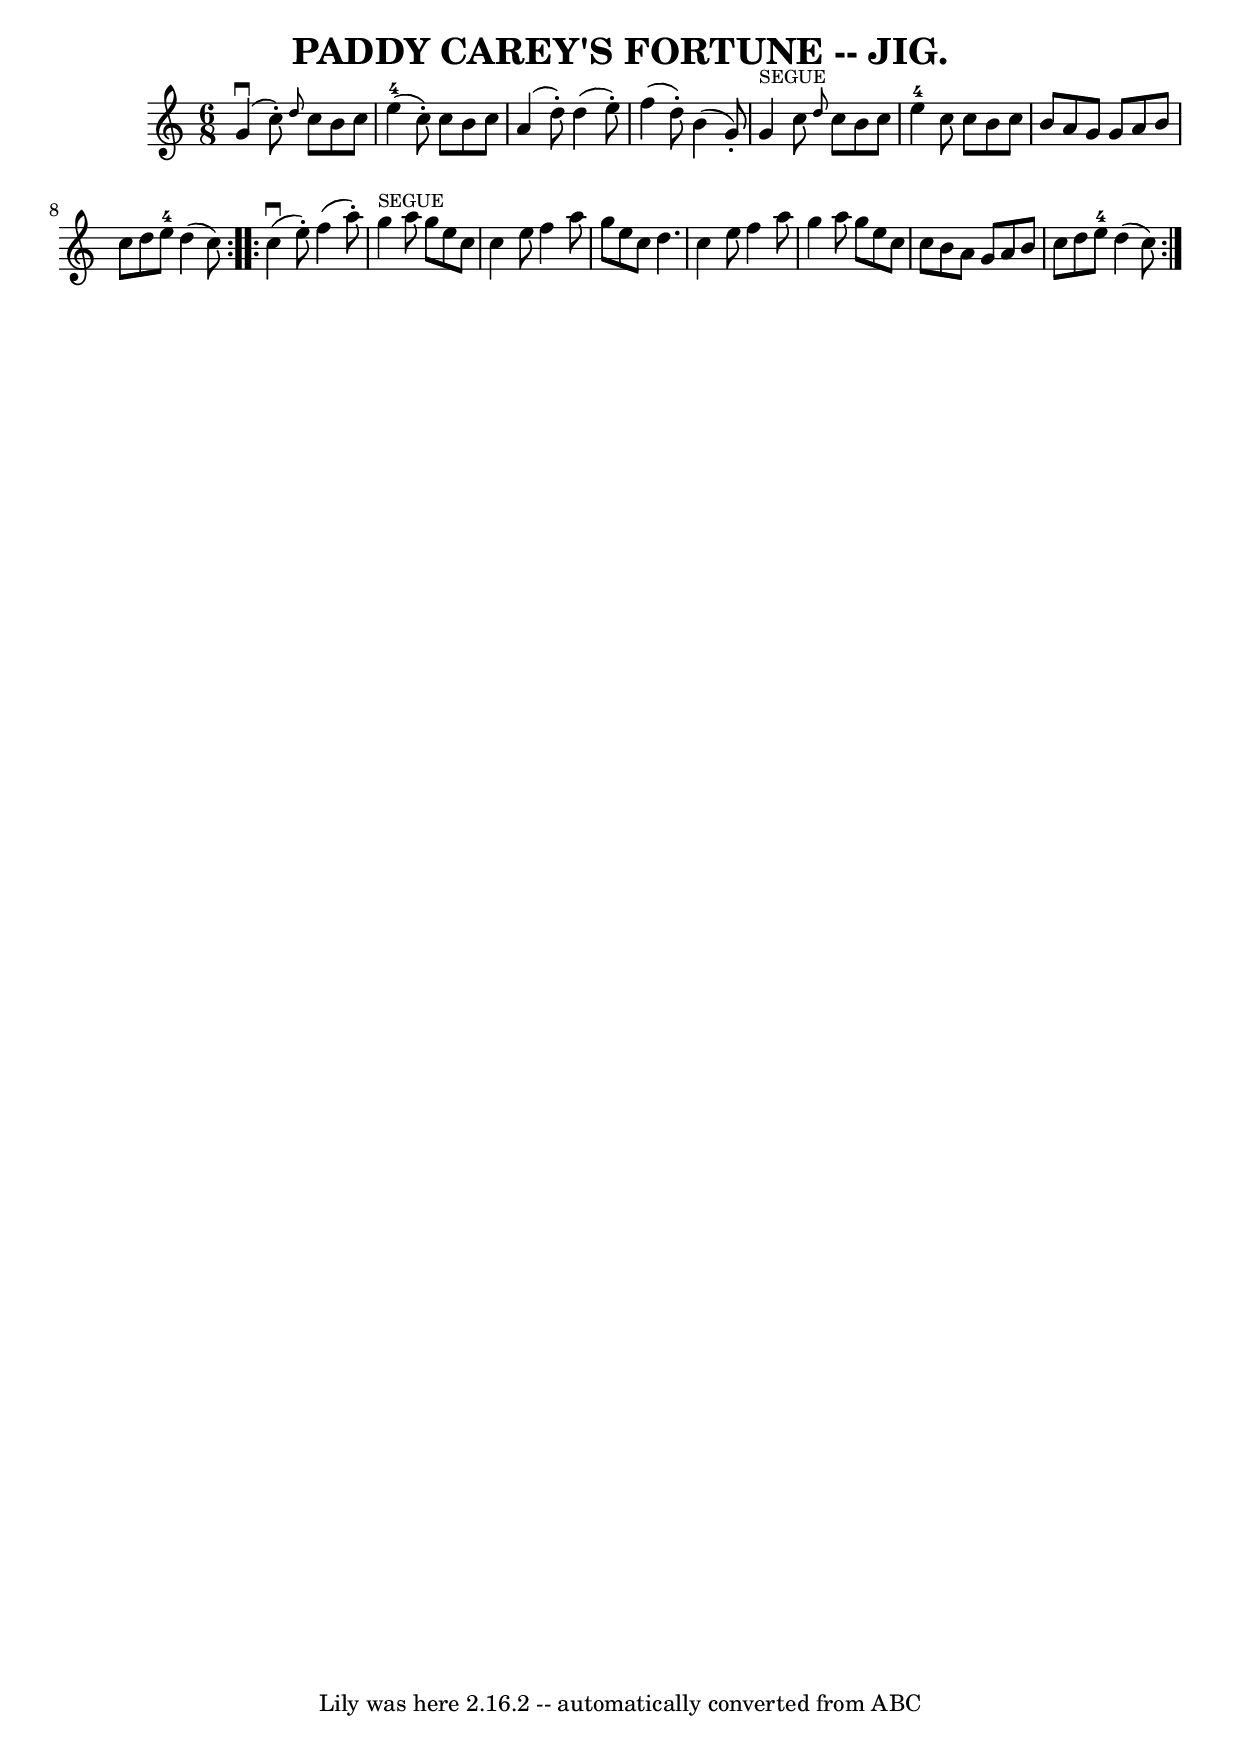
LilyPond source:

\version "2.7.40"
\include "Mammoth.ily"
\header {
	%% book = "Coles pg. 75.5"
	crossRefNumber = "13"
	footnotes = ""
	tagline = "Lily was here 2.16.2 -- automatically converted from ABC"
	title = "PADDY CAREY'S FORTUNE -- JIG."
}
voicedefault =  {


\repeat volta 2 {
\time 6/8 
\key c \major g'4 (^\downbow c''8 -.) \grace { d''8  }   
c''8 b'8 c''8  |
 e''4-4(c''8 -.) c''8 b'8 c''8 
 |
 a'4 (d''8 -.) d''4 (e''8 -.) |
 f''4 (d''8 
-.) b'4 (g'8 -.) |
 g'4^\segue c''8  \grace { d''8  
} c''8 b'8 c''8    |
 e''4-4 c''8 c''8 b'8 c''8  
|
 b'8 a'8 g'8 g'8 a'8 b'8  |
 c''8 d''8    
e''8-4 d''4 (c''8) }     \repeat volta 2 { c''4 (^\downbow   
e''8 -.) f''4 (a''8 -.) |
 g''4^\segue a''8 g''8    
e''8 c''8  |
 c''4 e''8 f''4 a''8  |
 g''8 e''8  
 c''8 d''4.  |
 c''4 e''8 f''4 a''8  |
 g''4    
a''8 g''8 e''8 c''8  |
 c''8 b'8 a'8 g'8 a'8    
b'8  |
 c''8 d''8 e''8-4 d''4 (c''8) }   
}

\score{
    <<

	\context Staff="default"
	{
	    \voicedefault 
	}

    >>
	\layout {
	}
	\midi {}
}
